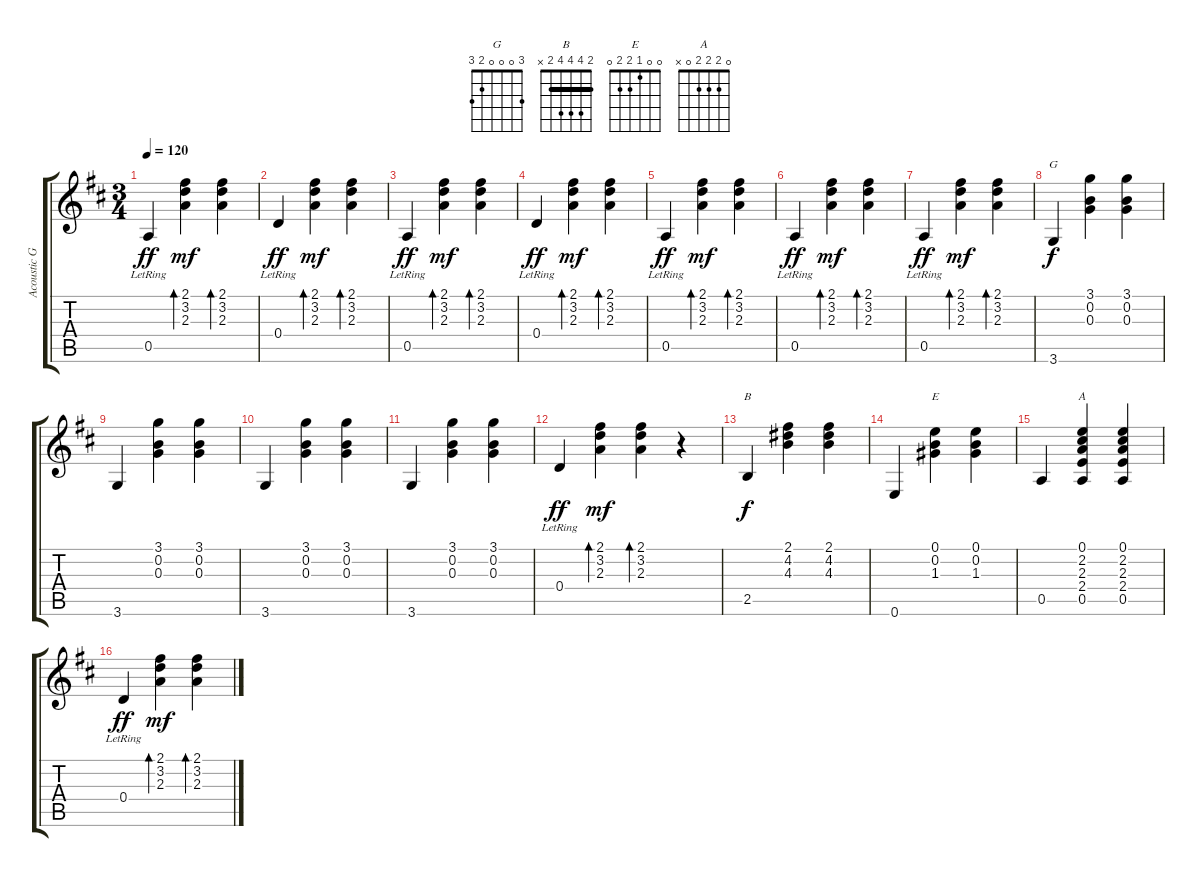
\track ("Acoustic Guitar" "Acoustic G") {instrument acousticguitarsteel}
\staff {score tabs}
\tuning (E4 B3 G3 D3 A2 E2) {hide}
\chord ("G" 3 0 0 0 2 3)
\chord ("B" 2 4 4 4 2 x) {barre 2}
\chord ("E" 0 0 1 2 2 0)
\chord ("A" 0 2 2 2 0 x)
\ts (3 4)
\tempo 120
\clef g2
\ks d
0.5{lr}.4{dy ff} (2.1 3.2 2.3).4{bd 60 dy mf} (2.1 3.2 2.3).4{bd 60} |
0.4{lr}.4{dy ff} (2.1 3.2 2.3).4{bd 60 dy mf} (2.1 3.2 2.3).4{bd 60} |
0.5{lr}.4{dy ff} (2.1 3.2 2.3).4{bd 60 dy mf} (2.1 3.2 2.3).4{bd 60} |
0.4{lr}.4{dy ff} (2.1 3.2 2.3).4{bd 60 dy mf} (2.1 3.2 2.3).4{bd 60} |
0.5{lr}.4{dy ff} (2.1 3.2 2.3).4{bd 60 dy mf} (2.1 3.2 2.3).4{bd 60} |
0.5{lr}.4{dy ff} (2.1 3.2 2.3).4{bd 60 dy mf} (2.1 3.2 2.3).4{bd 60} |
0.5{lr}.4{dy ff} (2.1 3.2 2.3).4{bd 60 dy mf} (2.1 3.2 2.3).4{bd 60} |
3.6.4{ch "G" dy f} (3.1 0.2 0.3).4 (3.1 0.2 0.3).4 |
3.6.4 (3.1 0.2 0.3).4 (3.1 0.2 0.3).4 |
3.6.4 (3.1 0.2 0.3).4 (3.1 0.2 0.3).4 |
3.6.4 (3.1 0.2 0.3).4 (3.1 0.2 0.3).4 |
0.4{lr}.4{dy ff} (2.1 3.2 2.3).4{bd 60 dy mf} (2.1 3.2 2.3).4{bd 60} r.4 |
2.5.4{ch "B" dy f} (2.1 4.2 4.3).4 (2.1 4.2 4.3).4 |
0.6.4 (0.1 0.2 1.3).4{ch "E"} (0.1 0.2 1.3).4 |
0.5.4 (0.1 2.2 2.3 2.4 0.5).4{ch "A"} (0.1 2.2 2.3 2.4 0.5).4 |
0.4{lr}.4{dy ff} (2.1 3.2 2.3).4{bd 60 dy mf} (2.1 3.2 2.3).4{bd 60}
